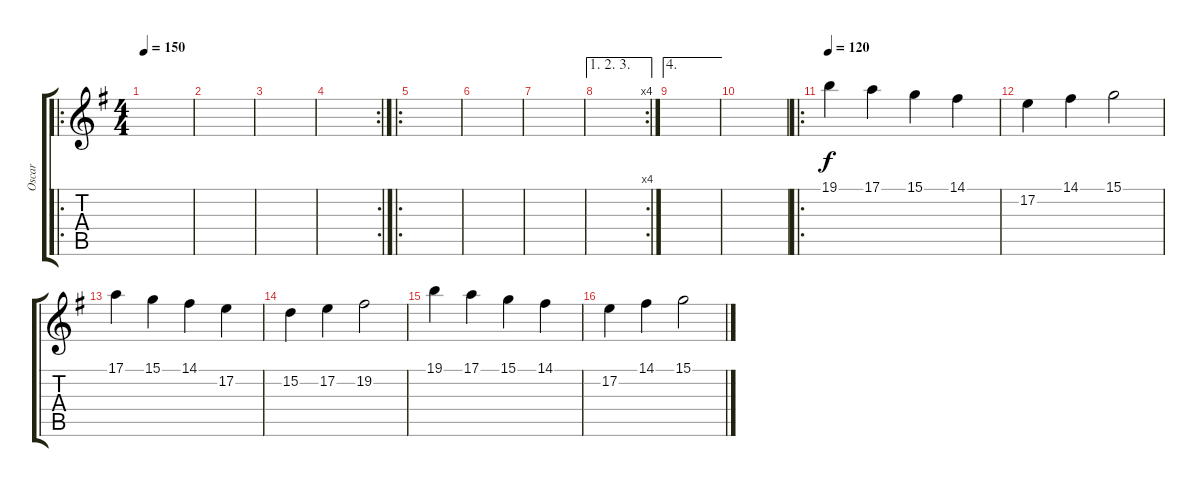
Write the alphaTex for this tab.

\track ("Oscar" "Oscar") {instrument tubularbells}
\staff {score tabs}
\tuning (E4 B3 G3 D3 A2 E2) {hide}
\ro
\ts (4 4)
\tempo 150
\clef g2
\ks eminor
|
|
|
\rc 2
|
\ro
|
|
|
\ae (1 2 3)
\rc 4
|
\ae 4
|
|
\ro
\tempo 120
19.1.4{instrument harpsichord} 17.1.4 15.1.4 14.1.4 |
17.2.4 14.1.4 15.1.2 |
17.1.4 15.1.4 14.1.4 17.2.4 |
15.2.4 17.2.4 19.2.2 |
19.1.4{instrument harpsichord} 17.1.4 15.1.4 14.1.4 |
17.2.4 14.1.4 15.1.2
